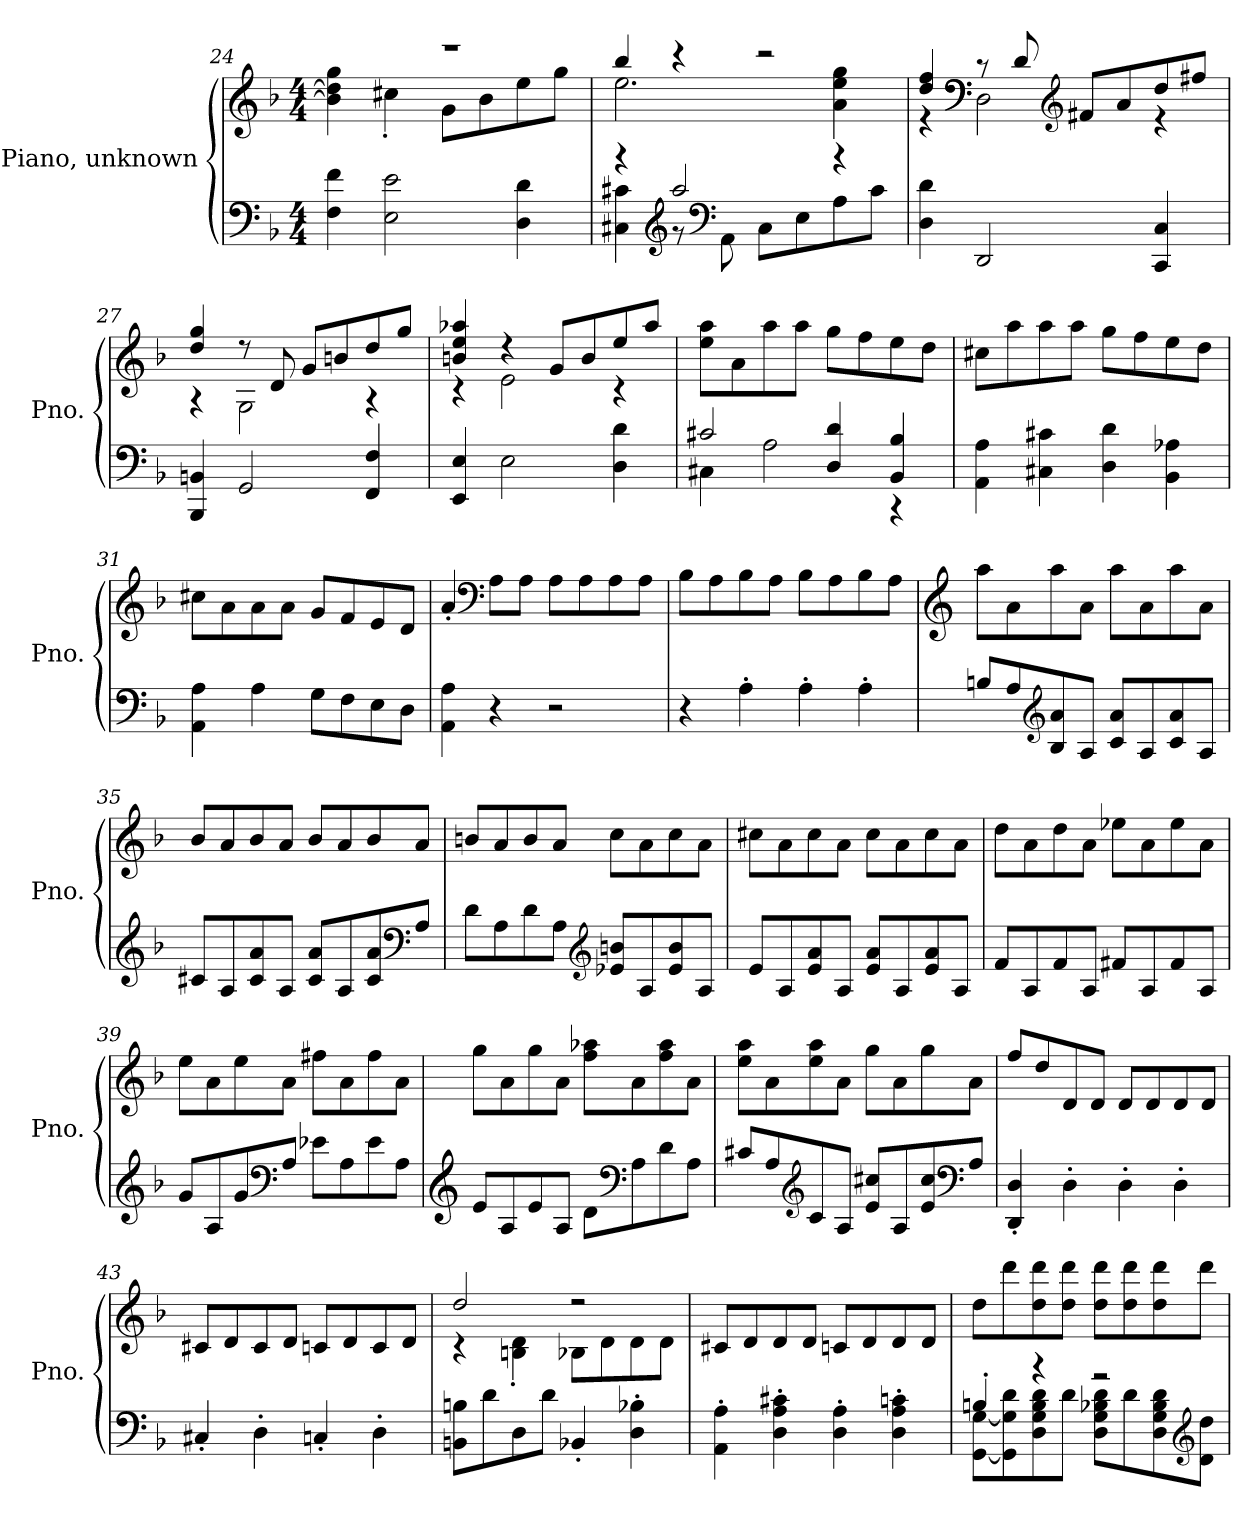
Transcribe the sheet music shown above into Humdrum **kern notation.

**kern	**kern
*part1	*part1
*staff2	*staff1
*I"Piano, unknown	*
*I'Pno.	*
*clefF4	*clefG2
*k[b-]	*k[b-]
*M4/4	*M4/4
=24	=24
*	*^
4F\ 4f\	1r	4b-\] 4dd\] 4gg\
2E\ 2e\	.	4cc#X'\
.	.	8g\L
.	.	8b-\
4D\ 4d\	.	8ee\
.	.	8gg\J
=25	=25	=25
*^	*	*
4r	4C#X\ 4c#X\	4bb-/	2.ee\
*clefG2	*	*	*
2aa/	8r	4r	.
*clefF4	*	*	*
.	8AA\	.	.
.	8C#\L	2r	.
.	8E\	.	.
4r	8A\	.	4a\ 4ee\ 4gg\
.	8c#\J	.	.
*v	*v	*	*
=26	=26	=26
4D\ 4d\	4dd/ 4ff/	4r
*	*clefF4	*
2DD/	8r	2D\
.	8d/	.
*	*clefG2	*
.	8f#X/L	.
.	8a/	.
4CC/ 4C/	8dd/	4r
.	8ff#X/J	.
!!LO:LB:g=z	!!
=27	=27	=27
4BBB-/ 4BBn/	4dd/ 4gg/	4r
2GG/	8r	2G\
.	8d/	.
.	8g/L	.
.	8bn/	.
4FF/ 4F/	8dd/	4r
.	8gg/J	.
=28	=28	=28
4EE/ 4E/	4bn/ 4ee/ 4aa-X/	4r
2E\	4r	2e\
.	8g/L	.
.	8b/	.
4D\ 4d\	8ee/	4r
.	8aa-/J	.
*	*v	*v
=29	=29
*^	*
2c#X/	4C#X\	8ee\ 8aa\L
.	.	8a\
.	2A\	8aa\
.	.	8aa\J
4D/ 4d/	.	8gg\L
.	.	8ff\
4BB-/ 4B-/	4r	8ee\
.	.	8dd\J
*v	*v	*
=30	=30
4AA\ 4A\	8cc#X\L
.	8aa\
4C#X\ 4c#X\	8aa\
.	8aa\J
4D\ 4d\	8gg\L
.	8ff\
4BB-\ 4A-X\	8ee\
.	8dd\J
=31	=31
4AA\ 4A\	8cc#X\L
.	8a\
4A\	8a\
.	8a\J
8G\L	8g/L
8F\	8f/
8E\	8e/
8D\J	8d/J
!!LO:PB:g=z
=32	=32
4AA\ 4A\	4a'/
*	*clefF4
4r	8A\L
.	8A\J
2r	8A\L
.	8A\
.	8A\
.	8A\J
=33	=33
4r	8B-\L
.	8A\
4A'\	8B-\
.	8A\J
4A'\	8B-\L
.	8A\
4A'\	8B-\
.	8A\J
=34	=34
*	*clefG2
8Bn/L	8aa\L
8A/	8a\
*clefG2	*
8B/ 8a/	8aa\
8A/J	8a\J
8c/ 8a/L	8aa\L
8A/	8a\
8c/ 8a/	8aa\
8A/J	8a\J
=35	=35
8c#X/L	8b-/L
8A/	8a/
8c#/ 8a/	8b-/
8A/J	8a/J
8c#/ 8a/L	8b-/L
8A/	8a/
8c#/ 8a/	8b-/
*clefF4	*
8A/J	8a/J
!!LO:LB:g=z
=36	=36
8d\L	8bn/L
8A\	8a/
8d\	8b/
8A\J	8a/J
*clefG2	*
8e-X/ 8bn/L	8cc\L
8A/	8a\
8e-/ 8b/	8cc\
8A/J	8a\J
=37	=37
8e/L	8cc#X\L
8A/	8a\
8e/ 8a/	8cc#\
8A/J	8a\J
8e/ 8a/L	8cc#\L
8A/	8a\
8e/ 8a/	8cc#\
8A/J	8a\J
=38	=38
8f/L	8dd\L
8A/	8a\
8f/	8dd\
8A/J	8a\J
8f#X/L	8ee-X\L
8A/	8a\
8f#/	8ee-\
8A/J	8a\J
=39	=39
8g/L	8ee\L
8A/	8a\
8g/	8ee\
*clefF4	*
8A/J	8a\J
8e-X\L	8ff#X\L
8A\	8a\
8e-\	8ff#\
8A\J	8a\J
!!LO:LB:g=z
=40	=40
*clefG2	*
8e/L	8gg\L
8A/	8a\
8e/	8gg\
8A/J	8a\J
8d\L	8ff\ 8aa-X\L
*clefF4	*
8A\	8a\
8d\	8ff\ 8aa-\
8A\J	8a\J
=41	=41
8c#X/L	8ee\ 8aa\L
8A/	8a\
*clefG2	*
8c#/	8ee\ 8aa\
8A/J	8a\J
8e/ 8cc#X/L	8gg\L
8A/	8a\
8e/ 8cc#/	8gg\
*clefF4	*
8A/J	8a\J
=42	=42
4DD/' 4D/'	8ff/L
.	8dd/
4D'\	8d/
.	8d/J
4D'\	8d/L
.	8d/
4D'\	8d/
.	8d/J
=43	=43
4C#X'/	8c#X/L
.	8d/
4D'\	8c#/
.	8d/J
4Cn'/	8cn/L
.	8d/
4D'\	8c/
.	8d/J
!!LO:LB:g=z
=44	=44
*	*^
8BBn\ 8Bn\L	2dd/	4r
8d\	.	.
8D\	.	4Bn\' 4d\'
8d\J	.	.
4BB-X'/	2r	8B-X\L
.	.	8d\
4D\' 4B-X\'	.	8d\
.	.	8d\J
*	*v	*v
=45	=45
4AA\' 4A\'	8c#X/L
.	8d/
4D\' 4A\' 4c#X\'	8d/
.	8d/J
4D\' 4A\'	8cn/L
.	8d/
4D\' 4A\' 4cn\'	8d/
.	8d/J
=46	=46
*^	*
4Bn'/	[8GG\ [8G\L	8dd\L
.	8GG\] 8G\] 8d\	8ddd\
4r	8D\ 8G\ 8B\ 8d\	8dd\ 8ddd\
.	8d\J	8dd\ 8ddd\J
2r	8D\ 8G\ 8B-X\ 8d\L	8dd\ 8ddd\L
.	8d\	8dd\ 8ddd\
.	8D\ 8G\ 8B-\ 8d\	8dd\ 8ddd\
*clefG2	*	*
.	8d\ 8dd\J	8ddd\J
*v	*v	*
=	=
*-	*-
